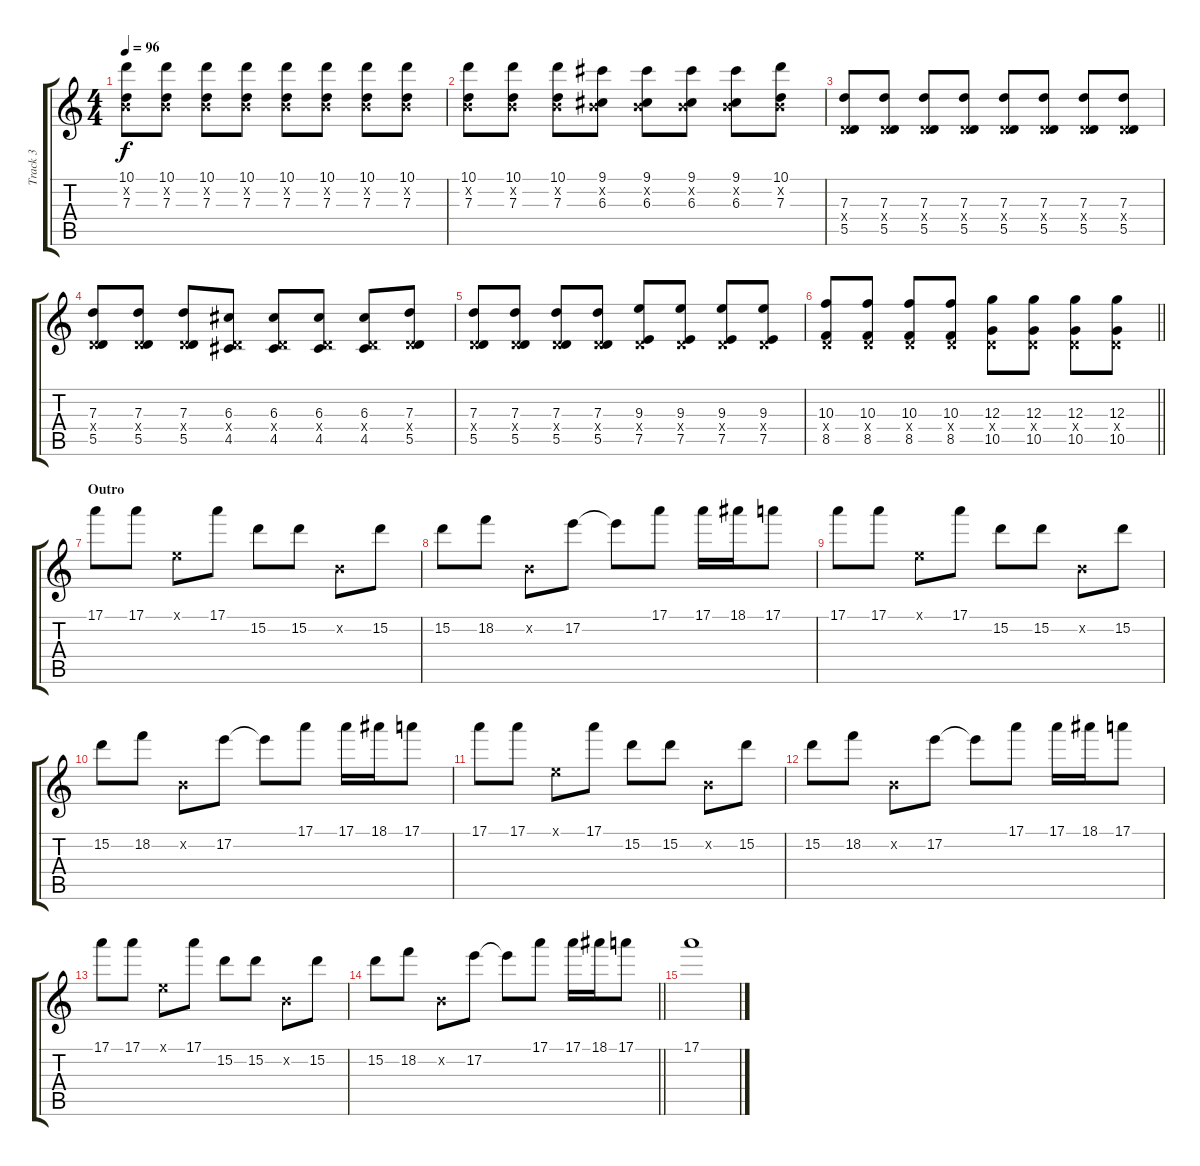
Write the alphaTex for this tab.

\track ("Track 3" "Track 3") {instrument acousticguitarsteel}
\staff {score tabs}
\tuning (E4 B3 G3 D3 A2 E2) {hide}
\ts (4 4)
\tempo 96
\clef g2
\ks c
(10.1 0.2{x} 7.3).8{dy f} (10.1 0.2{x} 7.3).8 (10.1 0.2{x} 7.3).8 (10.1 0.2{x} 7.3).8 (10.1 0.2{x} 7.3).8 (10.1 0.2{x} 7.3).8 (10.1 0.2{x} 7.3).8 (10.1 0.2{x} 7.3).8 |
(10.1 0.2{x} 7.3).8 (10.1 0.2{x} 7.3).8 (10.1 0.2{x} 7.3).8 (9.1 0.2{x} 6.3).8 (9.1 0.2{x} 6.3).8 (9.1 0.2{x} 6.3).8 (9.1 0.2{x} 6.3).8 (10.1 0.2{x} 7.3).8 |
(7.3 0.4{x} 5.5).8 (7.3 0.4{x} 5.5).8 (7.3 0.4{x} 5.5).8 (7.3 0.4{x} 5.5).8 (7.3 0.4{x} 5.5).8 (7.3 0.4{x} 5.5).8 (7.3 0.4{x} 5.5).8 (7.3 0.4{x} 5.5).8 |
(7.3 0.4{x} 5.5).8 (7.3 0.4{x} 5.5).8 (7.3 0.4{x} 5.5).8 (6.3 0.4{x} 4.5).8 (6.3 0.4{x} 4.5).8 (6.3 0.4{x} 4.5).8 (6.3 0.4{x} 4.5).8 (7.3 0.4{x} 5.5).8 |
(7.3 0.4{x} 5.5).8 (7.3 0.4{x} 5.5).8 (7.3 0.4{x} 5.5).8 (7.3 0.4{x} 5.5).8 (9.3 0.4{x} 7.5).8 (9.3 0.4{x} 7.5).8 (9.3 0.4{x} 7.5).8 (9.3 0.4{x} 7.5).8 |
\barLineRight lightlight
(10.3 0.4{x} 8.5).8 (10.3 0.4{x} 8.5).8 (10.3 0.4{x} 8.5).8 (10.3 0.4{x} 8.5).8 (12.3 0.4{x} 10.5).8 (12.3 0.4{x} 10.5).8 (12.3 0.4{x} 10.5).8 (12.3 0.4{x} 10.5).8 |
\section ("" "Outro")
17.1.8 17.1.8 0.1{x}.8 17.1.8 15.2.8 15.2.8 0.2{x}.8 15.2.8 |
15.2.8 18.2.8 0.2{x}.8 17.2.8 17.2{t}.8 17.1.8 17.1.16 18.1.16 17.1.8 |
17.1.8 17.1.8 0.1{x}.8 17.1.8 15.2.8 15.2.8 0.2{x}.8 15.2.8 |
15.2.8 18.2.8 0.2{x}.8 17.2.8 17.2{t}.8 17.1.8 17.1.16 18.1.16 17.1.8 |
17.1.8 17.1.8 0.1{x}.8 17.1.8 15.2.8 15.2.8 0.2{x}.8 15.2.8 |
15.2.8 18.2.8 0.2{x}.8 17.2.8 17.2{t}.8 17.1.8 17.1.16 18.1.16 17.1.8 |
17.1.8 17.1.8 0.1{x}.8 17.1.8 15.2.8 15.2.8 0.2{x}.8 15.2.8 |
\barLineRight lightlight
15.2.8 18.2.8 0.2{x}.8 17.2.8 17.2{t}.8 17.1.8 17.1.16 18.1.16 17.1.8 |
17.1.1
